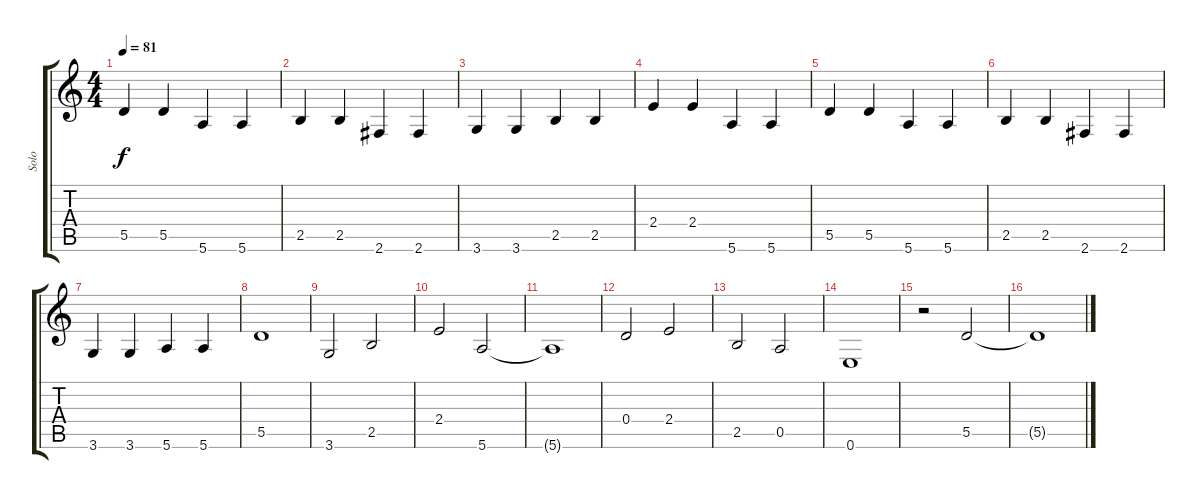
\track ("Solo" "Solo") {instrument acousticguitarsteel}
\staff {score tabs}
\tuning (E4 B3 G3 D3 A2 E2) {hide}
\ts (4 4)
\tempo 81
\clef g2
\ks c
5.5.4{dy f} 5.5.4 5.6.4 5.6.4 |
2.5.4 2.5.4 2.6.4 2.6.4 |
3.6.4 3.6.4 2.5.4 2.5.4 |
2.4.4 2.4.4 5.6.4 5.6.4 |
5.5.4 5.5.4 5.6.4 5.6.4 |
2.5.4 2.5.4 2.6.4 2.6.4 |
3.6.4 3.6.4 5.6.4 5.6.4 |
5.5.1 |
3.6.2 2.5.2 |
2.4.2 5.6.2 |
5.6{t}.1 |
0.4.2 2.4.2 |
2.5.2 0.5.2 |
0.6.1 |
r.2 5.5.2 |
5.5{t}.1
